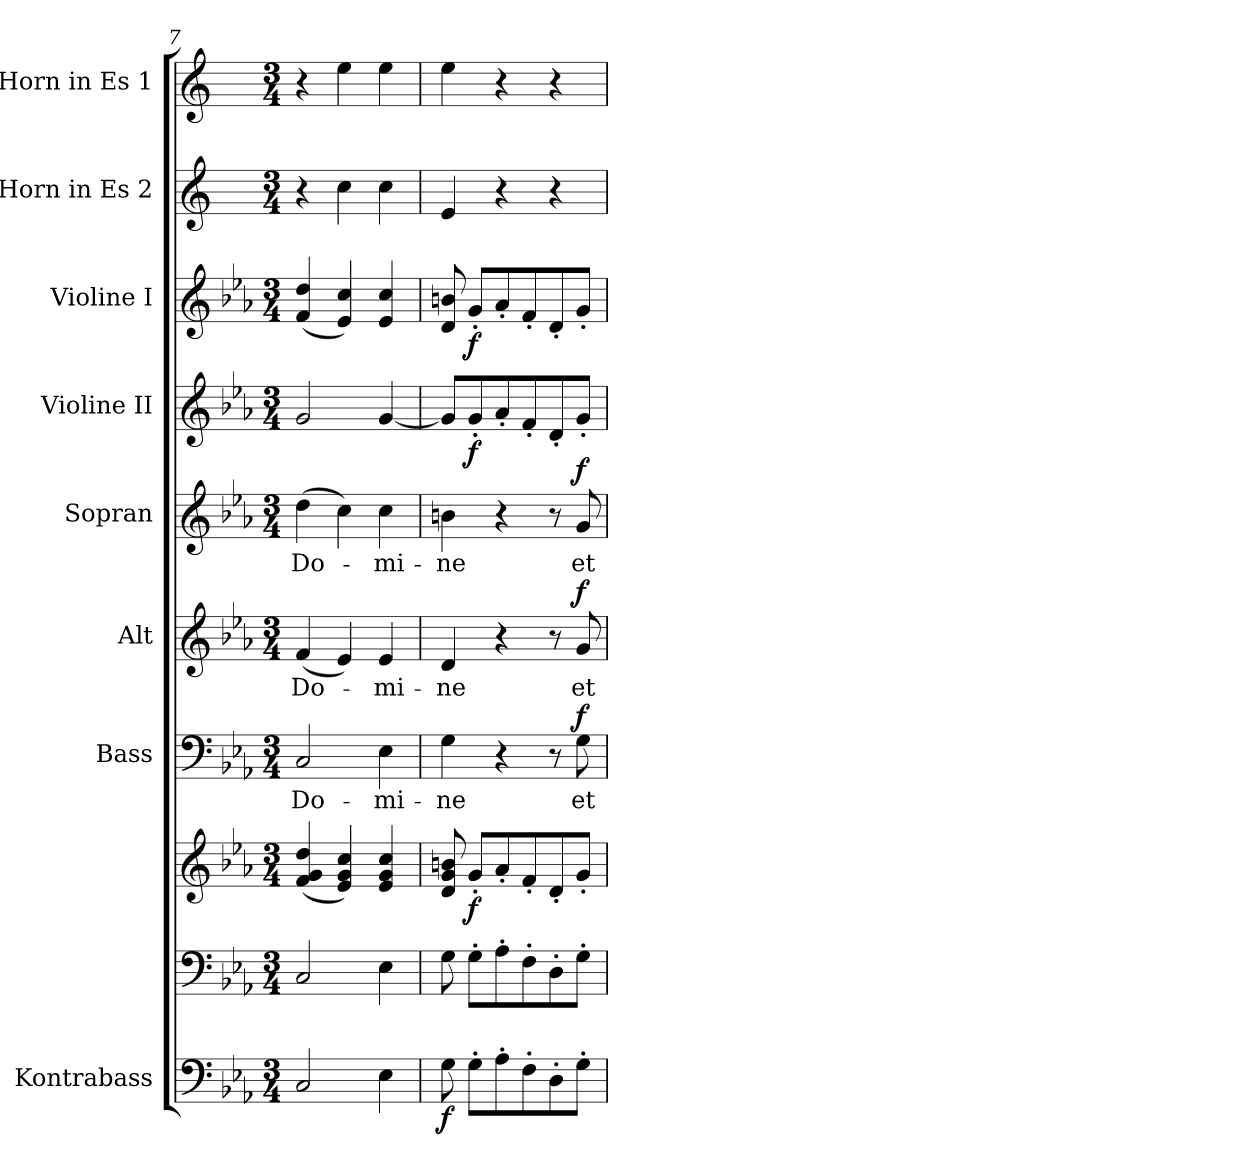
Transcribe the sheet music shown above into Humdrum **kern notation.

**kern	**dynam	**kern	**kern	**dynam	**kern	**text	**dynam	**kern	**text	**dynam	**kern	**text	**dynam	**kern	**dynam	**kern	**dynam	**kern	**kern
*part9	*part9	*part8	*part8	*part8	*part7	*part7	*part7	*part6	*part6	*part6	*part5	*part5	*part5	*part4	*part4	*part3	*part3	*part2	*part1
*staff10	*staff10	*staff9	*staff8	*staff8/9	*staff7	*staff7	*staff7	*staff6	*staff6	*staff6	*staff5	*staff5	*staff5	*staff4	*staff4	*staff3	*staff3	*staff2	*staff1
*I"Kontrabass	*	*	*	*	*I"Bass	*	*	*I"Alt	*	*	*I"Sopran	*	*	*I"Violine II	*	*I"Violine I	*	*I"Horn in Es 2	*I"Horn in Es 1
*I'Kb.	*	*	*	*	*I'B.	*	*	*I'A.	*	*	*I'S.	*	*	*I'Vl. II	*	*I'Vl. I	*	*	*
*clefF4	*	*clefF4	*clefG2	*	*clefF4	*	*	*clefG2	*	*	*clefG2	*	*	*clefG2	*	*clefG2	*	*clefG2	*clefG2
*ITrd7c12	*	*	*	*	*	*	*	*	*	*	*	*	*	*	*	*	*	*ITrd5c9	*ITrd5c9
*k[b-e-a-]	*	*k[b-e-a-]	*k[b-e-a-]	*	*k[b-e-a-]	*	*	*k[b-e-a-]	*	*	*k[b-e-a-]	*	*	*k[b-e-a-]	*	*k[b-e-a-]	*	*k[b-e-a-]	*k[b-e-a-]
*E-:	*	*E-:	*E-:	*	*E-:	*	*	*E-:	*	*	*E-:	*	*	*E-:	*	*E-:	*	*E-:	*E-:
*M3/4	*	*M3/4	*M3/4	*	*M3/4	*	*	*M3/4	*	*	*M3/4	*	*	*M3/4	*	*M3/4	*	*M3/4	*M3/4
=7	=7	=7	=7	=7	=7	=7	=7	=7	=7	=7	=7	=7	=7	=7	=7	=7	=7	=7	=7
!	!	!	!	!	!	!LO:LY:b	!	!	!LO:LY:b	!	!	!LO:LY:b	!	!	!	!	!	!	!
2CC/	.	2C/	(4f/ 4g/ 4dd/	.	2C/	Do-	.	(<4f/	Do-	.	(>4dd\	Do-	.	2g/	.	(<4f/ 4dd/	.	4r	4r
.	.	.	4e-/ 4g/ 4cc/)	.	.	.	.	4e-/)	.	.	4cc\)	.	.	.	.	4e-/ 4cc/)	.	4e-\	4g\
!	!	!	!	!	!	!LO:LY:b	!	!	!LO:LY:b	!	!	!LO:LY:b	!	!	!	!	!	!	!
4EE-\	.	4E-\	4e-/ 4g/ 4cc/	.	4E-\	-mi-	.	4e-/	-mi-	.	4cc\	-mi-	.	[4g/	.	4e-/ 4cc/	.	4e-\	4g\
=8	=8	=8	=8	=8	=8	=8	=8	=8	=8	=8	=8	=8	=8	=8	=8	=8	=8	=8	=8
!	!LO:DY:b	!	!	!	!	!LO:LY:b	!	!	!LO:LY:b	!	!	!LO:LY:b	!	!	!	!	!	!	!
8GG\	f	8G\	8d/ 8g/ 8bn/	.	4G\	-ne	.	4d/	-ne	.	4bn\	-ne	.	8g/L]	.	8d/ 8bn/	.	4G/	4g\
!	!	!	!	!LO:DY:b	!	!	!	!	!	!	!	!	!	!	!LO:DY:b	!	!LO:DY:b	!	!
8GG'>\L	.	8G'>\L	8g'</L	f	.	.	.	.	.	.	.	.	.	8g'</	f	8g'</L	f	.	.
8AA-'>\	.	8A-'>\	8a-'</	.	4r	.	.	4r	.	.	4r	.	.	8a-'</	.	8a-'</	.	4r	4r
8FF'>\	.	8F'>\	8f'</	.	.	.	.	.	.	.	.	.	.	8f'</	.	8f'</	.	.	.
8DD'>\	.	8D'>\	8d'</	.	8r	.	.	8r	.	.	8r	.	.	8d'</	.	8d'</	.	4r	4r
!	!	!	!	!	!	!LO:LY:b	!LO:DY:a	!	!LO:LY:b	!LO:DY:a	!	!LO:LY:b	!LO:DY:a	!	!	!	!	!	!
8GG'>\J	.	8G'>\J	8g'</J	.	8G\	et	f	8g/	et	f	8g/	et	f	8g'</J	.	8g'</J	.	.	.
=	=	=	=	=	=	=	=	=	=	=	=	=	=	=	=	=	=	=	=
*-	*-	*-	*-	*-	*-	*-	*-	*-	*-	*-	*-	*-	*-	*-	*-	*-	*-	*-	*-
